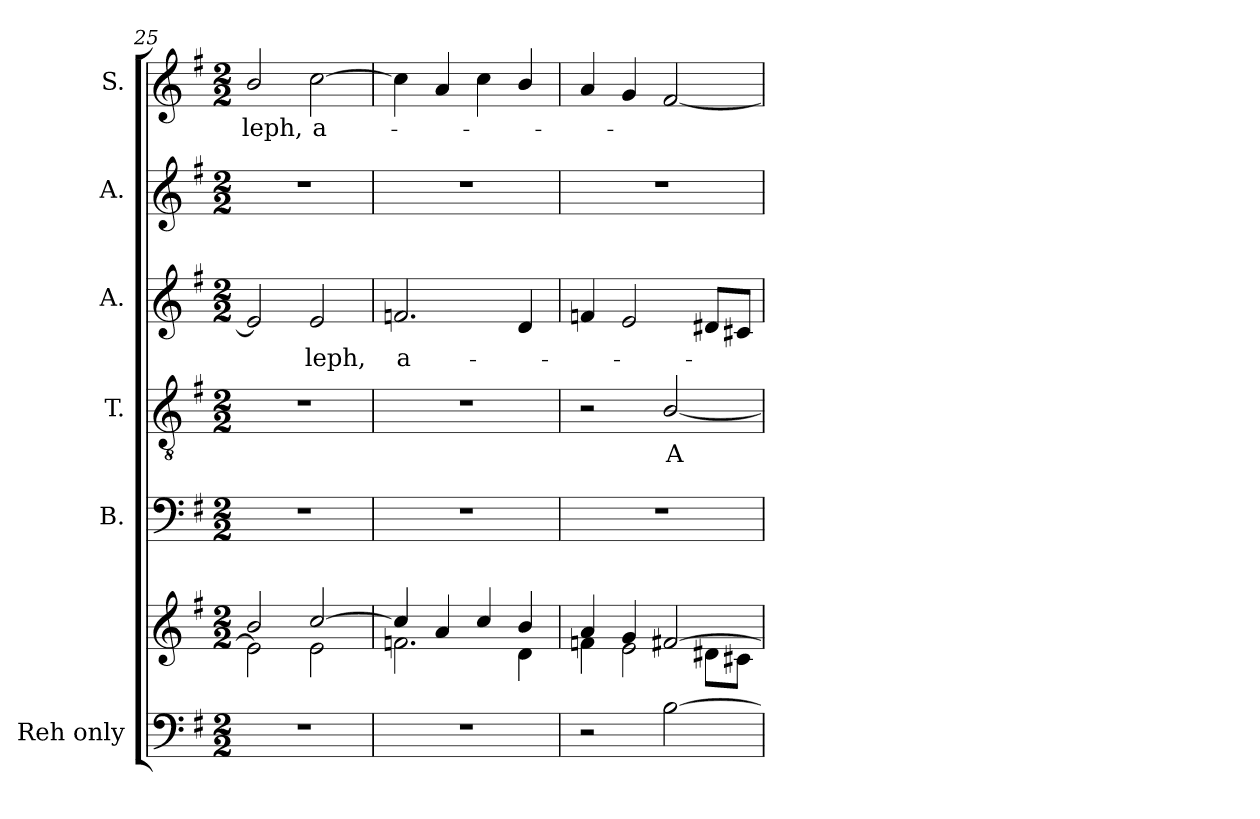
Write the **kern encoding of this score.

**kern	**kern	**kern	**kern	**text	**kern	**text	**kern	**kern	**text
*part6	*part6	*part5	*part4	*part4	*part3	*part3	*part2	*part1	*part1
*staff7	*staff6	*staff5	*staff4	*staff4	*staff3	*staff3	*staff2	*staff1	*staff1
*I"Reh  only	*	*I"B.	*I"T.	*	*I"A.	*	*I"A.	*I"S.	*
*	*	*I'B.	*I'T.	*	*I'A.	*	*I'A.	*	*
*clefF4	*clefG2	*clefF4	*clefGv2	*	*clefG2	*	*clefG2	*clefG2	*
*	*	*	*ITrd7c12	*	*	*	*	*	*
*k[f#]	*k[f#]	*k[f#]	*k[f#]	*	*k[f#]	*	*k[f#]	*k[f#]	*
*G:	*G:	*G:	*G:	*	*G:	*	*G:	*G:	*
*M2/2	*M2/2	*M2/2	*M2/2	*	*M2/2	*	*M2/2	*M2/2	*
=25	=25	=25	=25	=25	=25	=25	=25	=25	=25
*	*^	*	*	*	*	*	*	*	*
!	!	!	!	!	!	!	!	!	!	!LO:LY:b
1r	2b/	2e\]	1r	1r	.	2e/]	.	1r	2b/	-leph,
!	!	!	!	!	!	!	!LO:LY:b	!	!	!LO:LY:b
.	[2cc/	2e\	.	.	.	2e/	-leph,	.	[2cc\	a-
=26	=26	=26	=26	=26	=26	=26	=26	=26	=26	=26
!	!	!	!	!	!	!	!LO:LY:b	!	!	!
1r	4cc/]	2.fn\	1r	1r	.	2.fn/	a-	1r	4cc\]	.
.	4a/	.	.	.	.	.	.	.	4a/	.
.	4cc/	.	.	.	.	.	.	.	4cc\	.
.	4b/	4d\	.	.	.	4d/	.	.	4b/	.
=27	=27	=27	=27	=27	=27	=27	=27	=27	=27	=27
2r	4a/	4fn\	1r	2r	.	4fn/	.	1r	4a/	.
.	4g/	2e\	.	.	.	2e/	.	.	4g/	.
!	!	!	!	!	!LO:LY:b	!	!	!	!	!
[2B\	[2f#X/	.	.	[2BB/	A-	.	.	.	[2f#/	.
.	.	8d#X\L	.	.	.	8d#X/L	.	.	.	.
.	.	8c#X\J	.	.	.	8c#X/J	.	.	.	.
*	*v	*v	*	*	*	*	*	*	*	*
=	=	=	=	=	=	=	=	=	=
*-	*-	*-	*-	*-	*-	*-	*-	*-	*-
